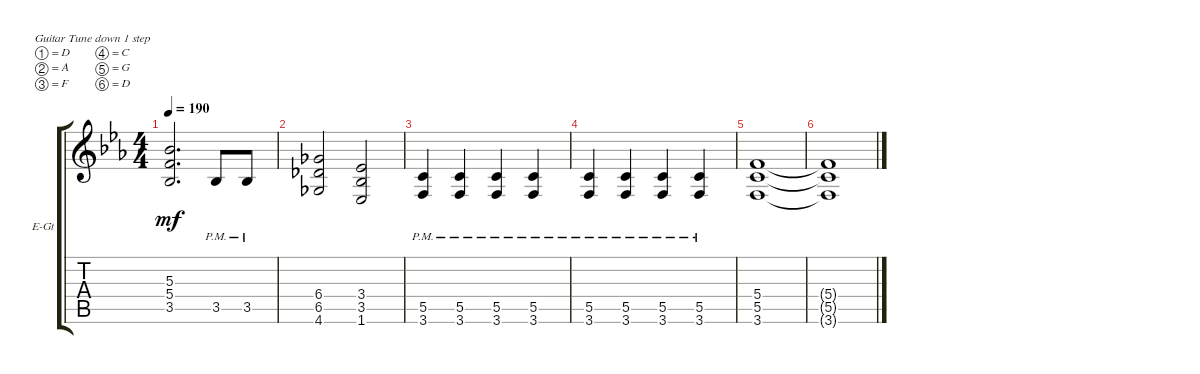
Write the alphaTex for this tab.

\defaultSystemsLayout 4
\bracketExtendMode groupsimilarinstruments
\firstSystemTrackNameOrientation horizontal
\otherSystemsTrackNameOrientation horizontal
\track ("Rithm Guitar 2" "E-Gt") {instrument distortionguitar}
\staff {score tabs}
\tuning (D4 A3 F3 C3 G2 D2)
\ts (4 4)
\tempo 190
\clef g2
\ks cminor
(3.5 5.4 5.3).2{d dy mf} 3.5{pm}.8 3.5{pm}.8 |
(4.6 6.5 6.4).2 (1.6 3.5 3.4).2 |
(5.5{pm} 3.6{pm}).4 (3.6{pm} 5.5{pm}).4 (5.5{pm} 3.6{pm}).4 (3.6{pm} 5.5{pm}).4 |
(5.5{pm} 3.6{pm}).4 (3.6{pm} 5.5{pm}).4 (5.5{pm} 3.6{pm}).4 (3.6{pm} 5.5{pm}).4 |
(3.6 5.5 5.4).1 |
(3.6{t} 5.5{t} 5.4{t}).1
